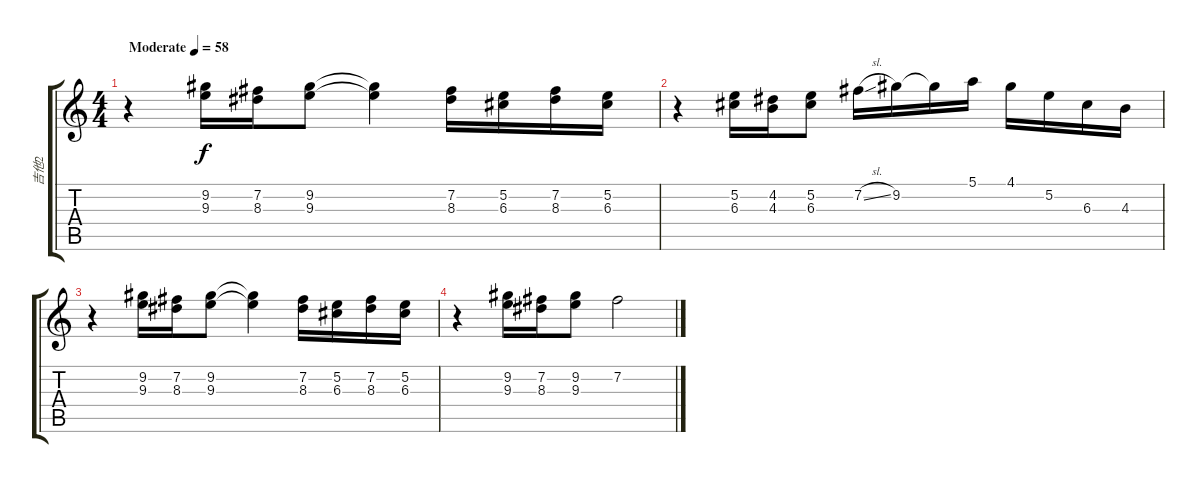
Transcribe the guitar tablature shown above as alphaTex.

\track ("吉他2" "吉他2") {instrument acousticguitarsteel}
\staff {score tabs}
\tuning (E4 B3 G3 D3 A2 E2) {hide}
\ts (4 4)
\tempo (58 "Moderate")
\clef g2
\ks c
r.4{dy f instrument acousticguitarsteel} (9.2 9.3).16 (7.2 8.3).16 (9.2 9.3).8 (9.2{t} 9.3{t}).4 (7.2 8.3).16 (5.2 6.3).16 (7.2 8.3).16 (5.2 6.3).16 |
r.4 (5.2 6.3).16 (4.2 4.3).16 (5.2 6.3).8 7.2{sl}.16 9.2.16 9.2{t}.16 5.1.16 4.1.16 5.2.16 6.3.16 4.3.16 |
r.4 (9.2 9.3).16 (7.2 8.3).16 (9.2 9.3).8 (9.2{t} 9.3{t}).4 (7.2 8.3).16 (5.2 6.3).16 (7.2 8.3).16 (5.2 6.3).16 |
r.4 (9.2 9.3).16 (7.2 8.3).16 (9.2 9.3).8 7.2.2
